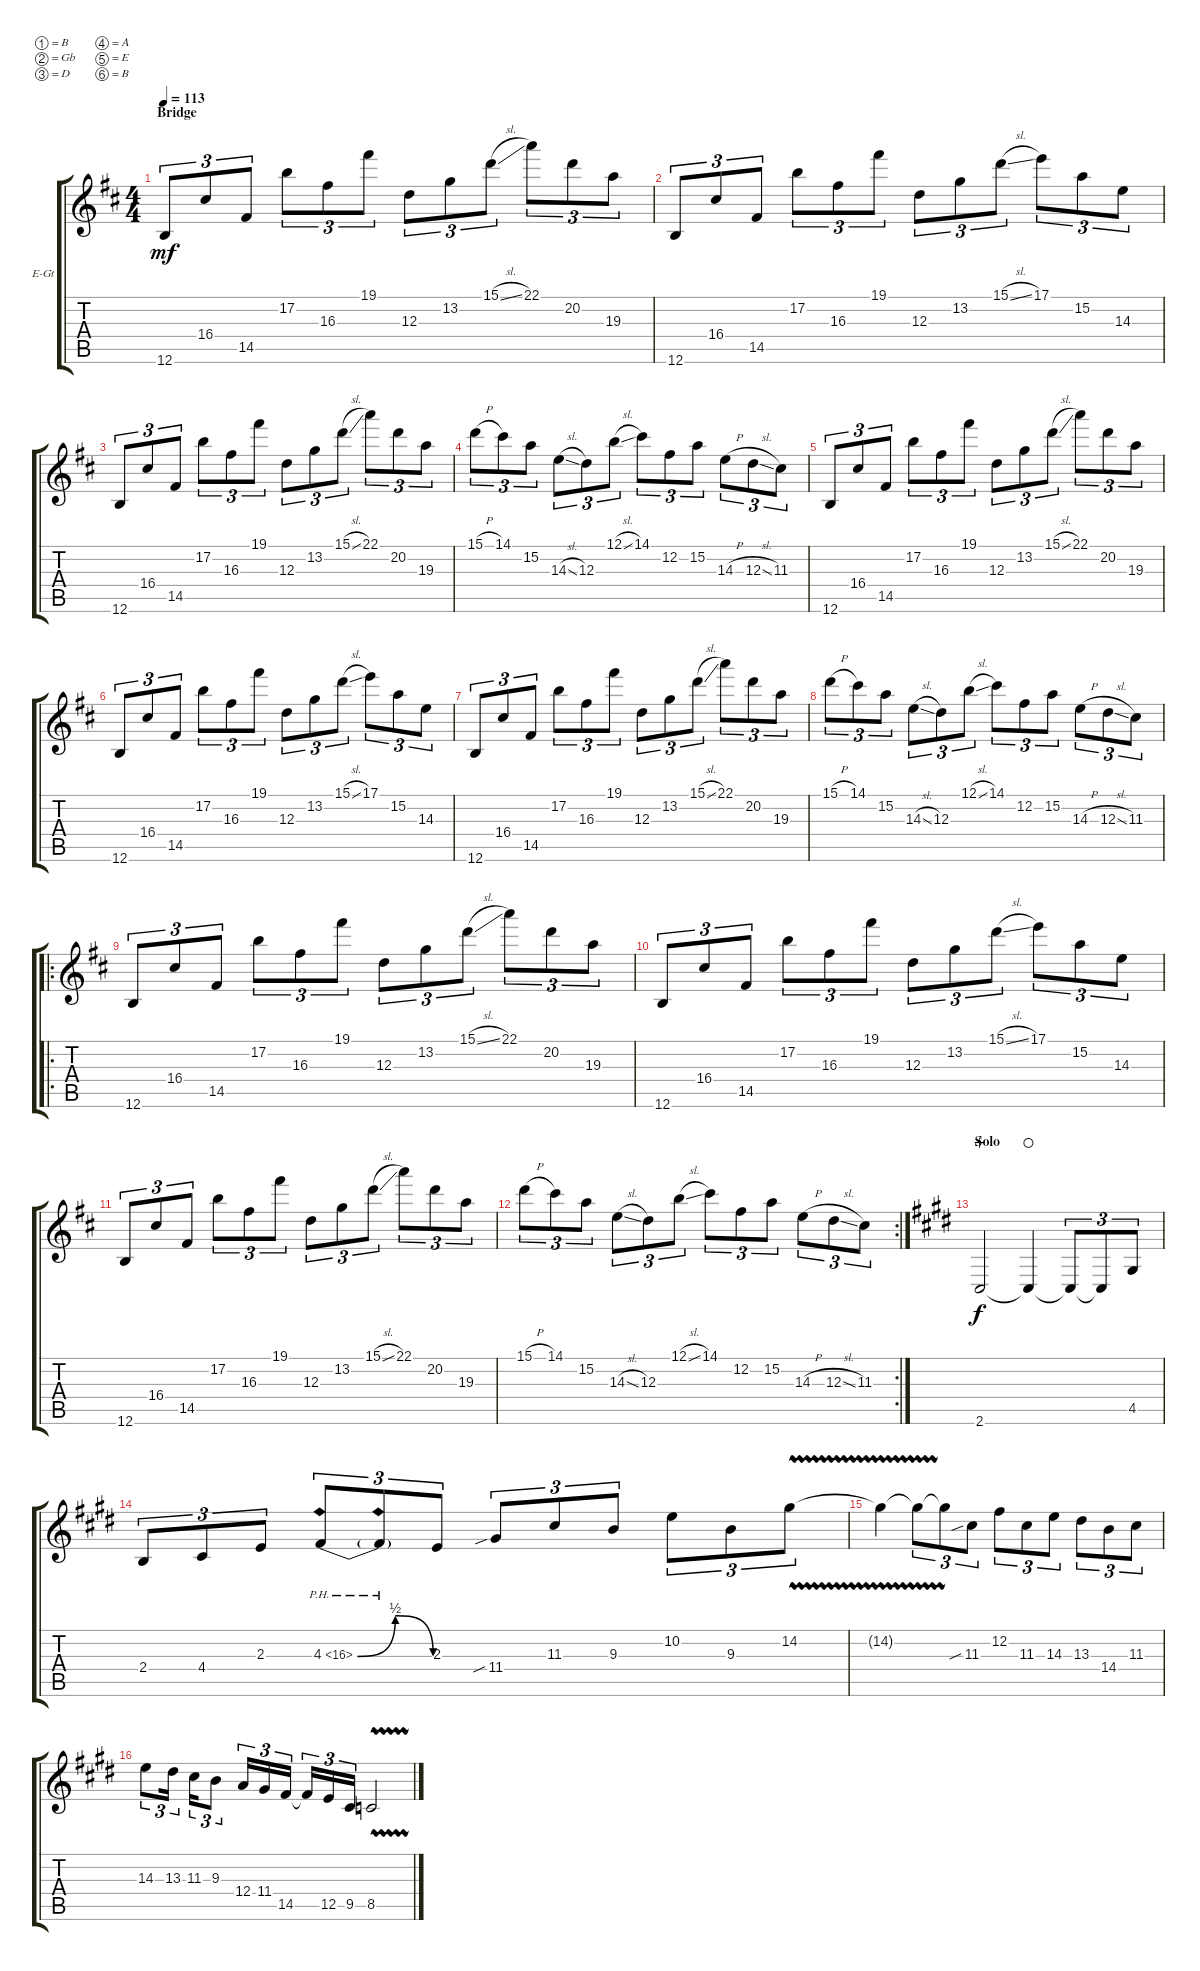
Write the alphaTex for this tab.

\bracketExtendMode groupsimilarinstruments
\firstSystemTrackNameOrientation horizontal
\otherSystemsTrackNameOrientation horizontal
\track ("Electric Guitar 1" "E-Gt") {instrument distortionguitar}
\staff {score tabs}
\tuning (B3 Gb3 D3 A2 E2 B1)
\ts (4 4)
\section ("" "Bridge")
\tempo 113
\clef g2
\ks bminor
12.6.8{tu (3 2) dy mf} 16.4.8{tu (3 2)} 14.5.8{tu (3 2)} 17.2.8{tu (3 2)} 16.3.8{tu (3 2)} 19.1.8{tu (3 2)} 12.3.8{tu (3 2)} 13.2.8{tu (3 2)} 15.1{sl}.8{tu (3 2)} 22.1.8{tu (3 2)} 20.2.8{tu (3 2)} 19.3.8{tu (3 2)} |
12.6.8{tu (3 2)} 16.4.8{tu (3 2)} 14.5.8{tu (3 2)} 17.2.8{tu (3 2)} 16.3.8{tu (3 2)} 19.1.8{tu (3 2)} 12.3.8{tu (3 2)} 13.2.8{tu (3 2)} 15.1{sl}.8{tu (3 2)} 17.1.8{tu (3 2)} 15.2.8{tu (3 2)} 14.3.8{tu (3 2)} |
12.6.8{tu (3 2)} 16.4.8{tu (3 2)} 14.5.8{tu (3 2)} 17.2.8{tu (3 2)} 16.3.8{tu (3 2)} 19.1.8{tu (3 2)} 12.3.8{tu (3 2)} 13.2.8{tu (3 2)} 15.1{sl}.8{tu (3 2)} 22.1.8{tu (3 2)} 20.2.8{tu (3 2)} 19.3.8{tu (3 2)} |
15.1{h}.8{tu (3 2)} 14.1.8{tu (3 2)} 15.2.8{tu (3 2)} 14.3{sl}.8{tu (3 2)} 12.3.8{tu (3 2)} 12.1{sl}.8{tu (3 2)} 14.1.8{tu (3 2)} 12.2.8{tu (3 2)} 15.2.8{tu (3 2)} 14.3{h}.8{tu (3 2)} 12.3{sl}.8{tu (3 2)} 11.3.8{tu (3 2)} |
12.6.8{tu (3 2)} 16.4.8{tu (3 2)} 14.5.8{tu (3 2)} 17.2.8{tu (3 2)} 16.3.8{tu (3 2)} 19.1.8{tu (3 2)} 12.3.8{tu (3 2)} 13.2.8{tu (3 2)} 15.1{sl}.8{tu (3 2)} 22.1.8{tu (3 2)} 20.2.8{tu (3 2)} 19.3.8{tu (3 2)} |
12.6.8{tu (3 2)} 16.4.8{tu (3 2)} 14.5.8{tu (3 2)} 17.2.8{tu (3 2)} 16.3.8{tu (3 2)} 19.1.8{tu (3 2)} 12.3.8{tu (3 2)} 13.2.8{tu (3 2)} 15.1{sl}.8{tu (3 2)} 17.1.8{tu (3 2)} 15.2.8{tu (3 2)} 14.3.8{tu (3 2)} |
12.6.8{tu (3 2)} 16.4.8{tu (3 2)} 14.5.8{tu (3 2)} 17.2.8{tu (3 2)} 16.3.8{tu (3 2)} 19.1.8{tu (3 2)} 12.3.8{tu (3 2)} 13.2.8{tu (3 2)} 15.1{sl}.8{tu (3 2)} 22.1.8{tu (3 2)} 20.2.8{tu (3 2)} 19.3.8{tu (3 2)} |
15.1{h}.8{tu (3 2)} 14.1.8{tu (3 2)} 15.2.8{tu (3 2)} 14.3{sl}.8{tu (3 2)} 12.3.8{tu (3 2)} 12.1{sl}.8{tu (3 2)} 14.1.8{tu (3 2)} 12.2.8{tu (3 2)} 15.2.8{tu (3 2)} 14.3{h}.8{tu (3 2)} 12.3{sl}.8{tu (3 2)} 11.3.8{tu (3 2)} |
\ro
12.6.8{tu (3 2)} 16.4.8{tu (3 2)} 14.5.8{tu (3 2)} 17.2.8{tu (3 2)} 16.3.8{tu (3 2)} 19.1.8{tu (3 2)} 12.3.8{tu (3 2)} 13.2.8{tu (3 2)} 15.1{sl}.8{tu (3 2)} 22.1.8{tu (3 2)} 20.2.8{tu (3 2)} 19.3.8{tu (3 2)} |
12.6.8{tu (3 2)} 16.4.8{tu (3 2)} 14.5.8{tu (3 2)} 17.2.8{tu (3 2)} 16.3.8{tu (3 2)} 19.1.8{tu (3 2)} 12.3.8{tu (3 2)} 13.2.8{tu (3 2)} 15.1{sl}.8{tu (3 2)} 17.1.8{tu (3 2)} 15.2.8{tu (3 2)} 14.3.8{tu (3 2)} |
12.6.8{tu (3 2)} 16.4.8{tu (3 2)} 14.5.8{tu (3 2)} 17.2.8{tu (3 2)} 16.3.8{tu (3 2)} 19.1.8{tu (3 2)} 12.3.8{tu (3 2)} 13.2.8{tu (3 2)} 15.1{sl}.8{tu (3 2)} 22.1.8{tu (3 2)} 20.2.8{tu (3 2)} 19.3.8{tu (3 2)} |
\rc 2
15.1{h}.8{tu (3 2)} 14.1.8{tu (3 2)} 15.2.8{tu (3 2)} 14.3{sl}.8{tu (3 2)} 12.3.8{tu (3 2)} 12.1{sl}.8{tu (3 2)} 14.1.8{tu (3 2)} 12.2.8{tu (3 2)} 15.2.8{tu (3 2)} 14.3{h}.8{tu (3 2)} 12.3{sl}.8{tu (3 2)} 11.3.8{tu (3 2)} |
\section ("" "Solo")
\ks c#minor
2.6.2{dy f wahc} 2.6{t}.4{waho} 2.6{t}.8{tu (3 2)} 2.6{t}.8{tu (3 2)} 4.5.8{tu (3 2)} |
2.4.8{tu (3 2)} 4.4.8{tu (3 2)} 2.3.8{tu (3 2)} 4.3{be (bendrelease 0 0 10.2 2 20.4 2 30 0) ph 12}.8{tu (3 2)} 4.3{ph 12 t}.8{tu (3 2)} 2.3.8{tu (3 2)} 11.4{sib}.8{tu (3 2)} 11.3.8{tu (3 2)} 9.3.8{tu (3 2)} 10.2.8{tu (3 2)} 9.3.8{tu (3 2)} 14.2{vw}.8{tu (3 2)} |
14.2{vw t}.4 14.2{t}.8{tu (3 2)} 14.2{t}.8{tu (3 2)} 11.3{sib}.8{tu (3 2)} 12.2.8{tu (3 2)} 11.3.8{tu (3 2)} 14.3.8{tu (3 2)} 13.3.8{tu (3 2)} 14.4.8{tu (3 2)} 11.3.8{tu (3 2)} |
14.3.8{tu (3 2)} 13.3.16{tu (3 2)} 11.3.16{tu (3 2)} 9.3.8{tu (3 2)} 12.4.16{tu (3 2)} 11.4.16{tu (3 2)} 14.5.16{tu (3 2)} 14.5{t}.16{tu (3 2)} 12.5.16{tu (3 2)} 9.5.16{tu (3 2)} 8.5{vw}.2
